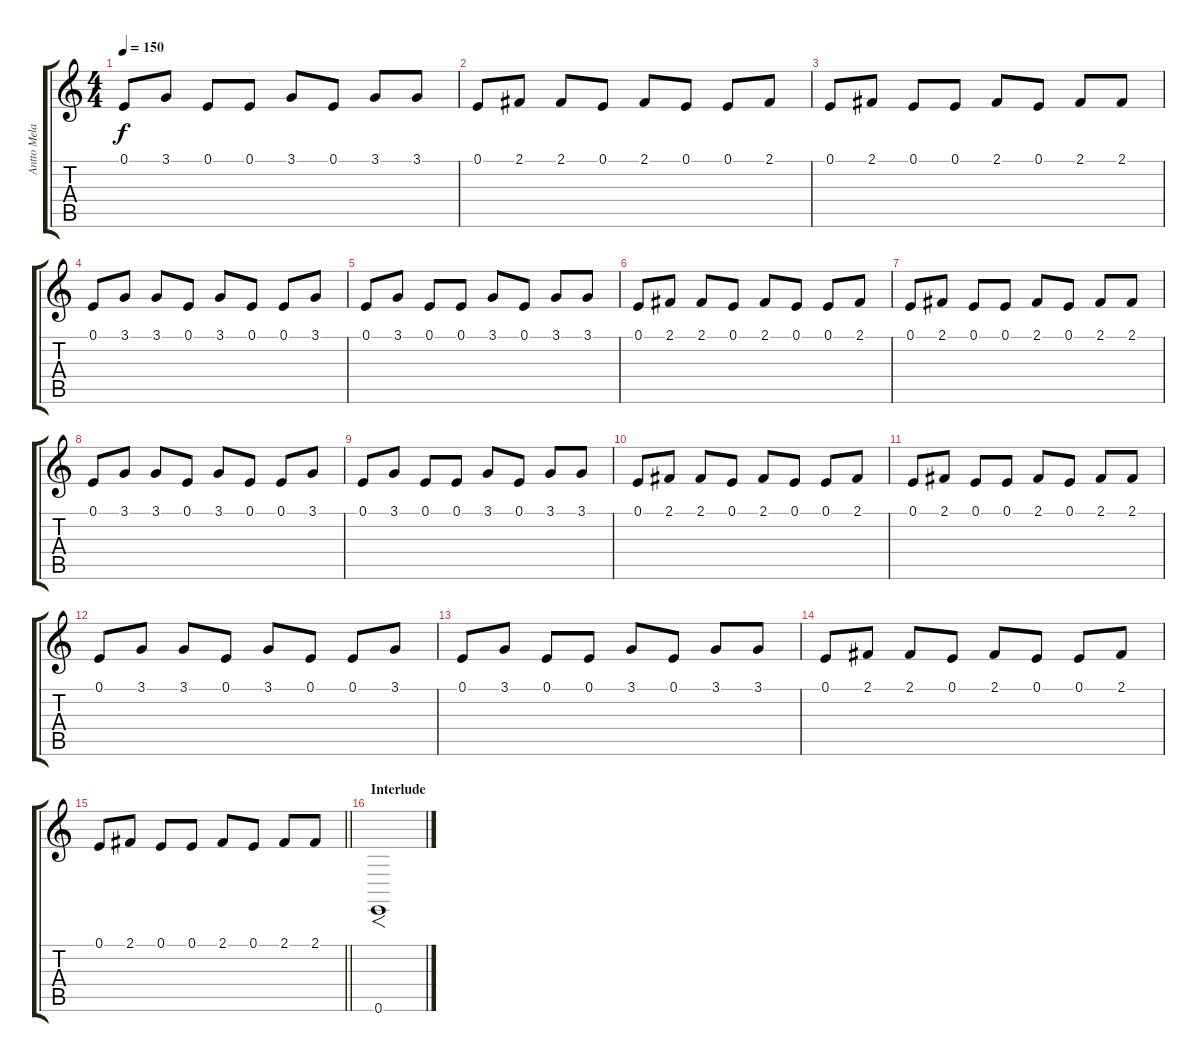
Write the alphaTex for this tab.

\track ("Antto Melasniemi (Keyboard)" "Antto Mela") {instrument rockorgan}
\staff {score tabs}
\tuning (E4 B3 G3 D3 A2 E2) {hide}
\ts (4 4)
\tempo 150
\clef g2
\ks c
0.1.8{dy f} 3.1.8 0.1.8 0.1.8 3.1.8 0.1.8 3.1.8 3.1.8 |
0.1.8 2.1.8 2.1.8 0.1.8 2.1.8 0.1.8 0.1.8 2.1.8 |
0.1.8 2.1.8 0.1.8 0.1.8 2.1.8 0.1.8 2.1.8 2.1.8 |
0.1.8 3.1.8 3.1.8 0.1.8 3.1.8 0.1.8 0.1.8 3.1.8 |
0.1.8 3.1.8 0.1.8 0.1.8 3.1.8 0.1.8 3.1.8 3.1.8 |
0.1.8 2.1.8 2.1.8 0.1.8 2.1.8 0.1.8 0.1.8 2.1.8 |
0.1.8 2.1.8 0.1.8 0.1.8 2.1.8 0.1.8 2.1.8 2.1.8 |
0.1.8{volume 10} 3.1.8 3.1.8 0.1.8 3.1.8 0.1.8 0.1.8 3.1.8 |
0.1.8 3.1.8 0.1.8 0.1.8 3.1.8 0.1.8 3.1.8 3.1.8 |
0.1.8 2.1.8 2.1.8 0.1.8 2.1.8 0.1.8 0.1.8 2.1.8 |
0.1.8 2.1.8 0.1.8 0.1.8 2.1.8 0.1.8 2.1.8 2.1.8 |
0.1.8 3.1.8 3.1.8 0.1.8 3.1.8 0.1.8 0.1.8 3.1.8 |
0.1.8 3.1.8 0.1.8 0.1.8 3.1.8 0.1.8 3.1.8 3.1.8 |
0.1.8 2.1.8 2.1.8 0.1.8 2.1.8 0.1.8 0.1.8 2.1.8 |
\barLineRight lightlight
0.1.8 2.1.8 0.1.8 0.1.8 2.1.8 0.1.8 2.1.8 2.1.8 |
\section ("" "Interlude")
0.6.1{f volume 16}
